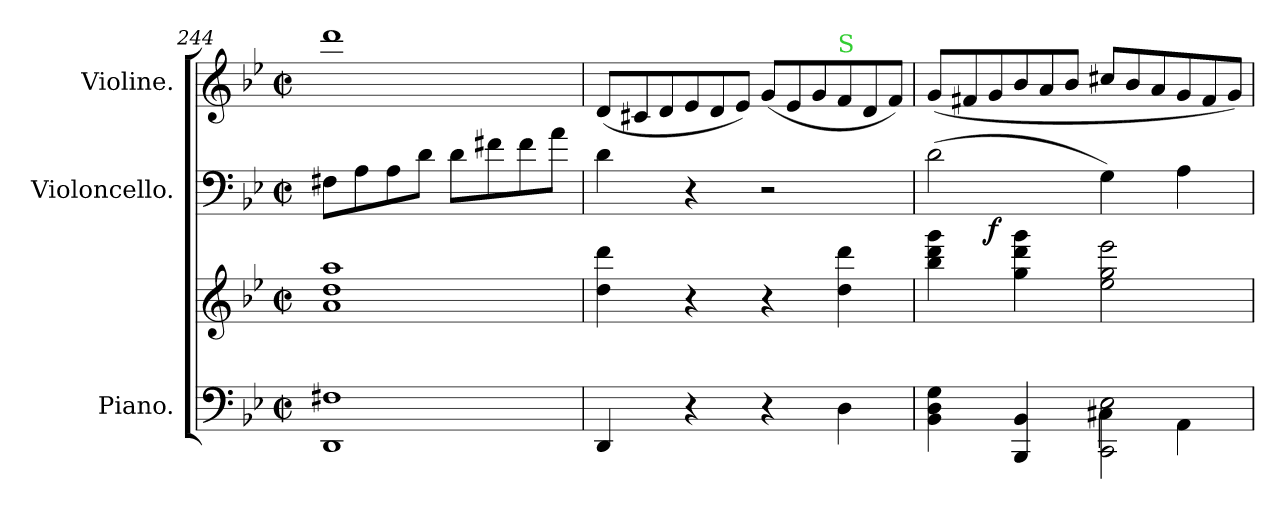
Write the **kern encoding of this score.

**kern	**kern	**kern	**dynam	**kern
*part3	*part3	*part2	*part2	*part1
*staff4	*staff3	*staff2	*staff2	*staff1
*I"Piano.	*	*I"Violoncello.	*	*I"Violine.
*	*	*I'vlc	*	*I'vl
*clefF4	*clefG2	*clefF4	*	*clefG2
*k[b-e-]	*k[b-e-]	*k[b-e-]	*	*k[b-e-]
*g:	*g:	*g:	*	*g:
*M2/2	*M2/2	*M2/2	*	*M2/2
*met(c|)	*met(c|)	*met(c|)	*	*met(c|)
=244	=244	=244	=244	=244
1DD/ 1F#X/	1a\ 1dd\ 1aa\	8F#X\L	.	1ddd\
.	.	8A\	.	.
.	.	8A\	.	.
.	.	8d\J	.	.
.	.	8d\L	.	.
.	.	8f#X\	.	.
.	.	8f#\	.	.
.	.	8a\J	.	.
=245	=245	=245	=245	=245
*	*	*	*	*Xtuplet
4DD/	4dd\ 4ddd\	4d\	.	(12d/L
.	.	.	.	12c#X/
.	.	.	.	12d/
4r	4r	4r	.	12e-/
.	.	.	.	12d/
.	.	.	.	12e-/J)
4r	4r	2r	.	(12g/L
.	.	.	.	12e-/
.	.	.	.	12g/
!	!	!	!	!LO:TX:a:color=limegreen:t=S
4D\	4dd\ 4ddd\	.	.	12f/
.	.	.	.	12d/
.	.	.	.	12f/J)
=246	=246	=246	=246	=246
*^	*	*^	*	*
4BB-\ 4D\ 4G\	4ryy	4bb-\ 4ddd\ 4ggg\	(2d\	6ryy	.	(12g/L
.	.	.	.	.	.	12f#X/
!	!	!	!	!	!LO:DY:b	!
.	.	.	.	3%2ryy	f	12g/
4BBB-/ 4BB-/	4ryy	4gg\ 4ddd\ 4ggg\	.	.	.	12b-/
.	.	.	.	.	.	12a/
.	.	.	.	.	.	12b-/J
2CC\ 2E-\	4C#X\	2ee-\ 2gg\ 2eee-\	4G\)	.	.	12cc#X/L
.	.	.	.	.	.	12b-/
.	.	.	.	.	.	12a/
.	4AA\	.	4A\	.	.	12g/
.	.	.	.	6ryy	.	12f#/
.	.	.	.	.	.	12g/J)
*v	*v	*	*v	*v	*	*
=	=	=	=	=
*-	*-	*-	*-	*-
